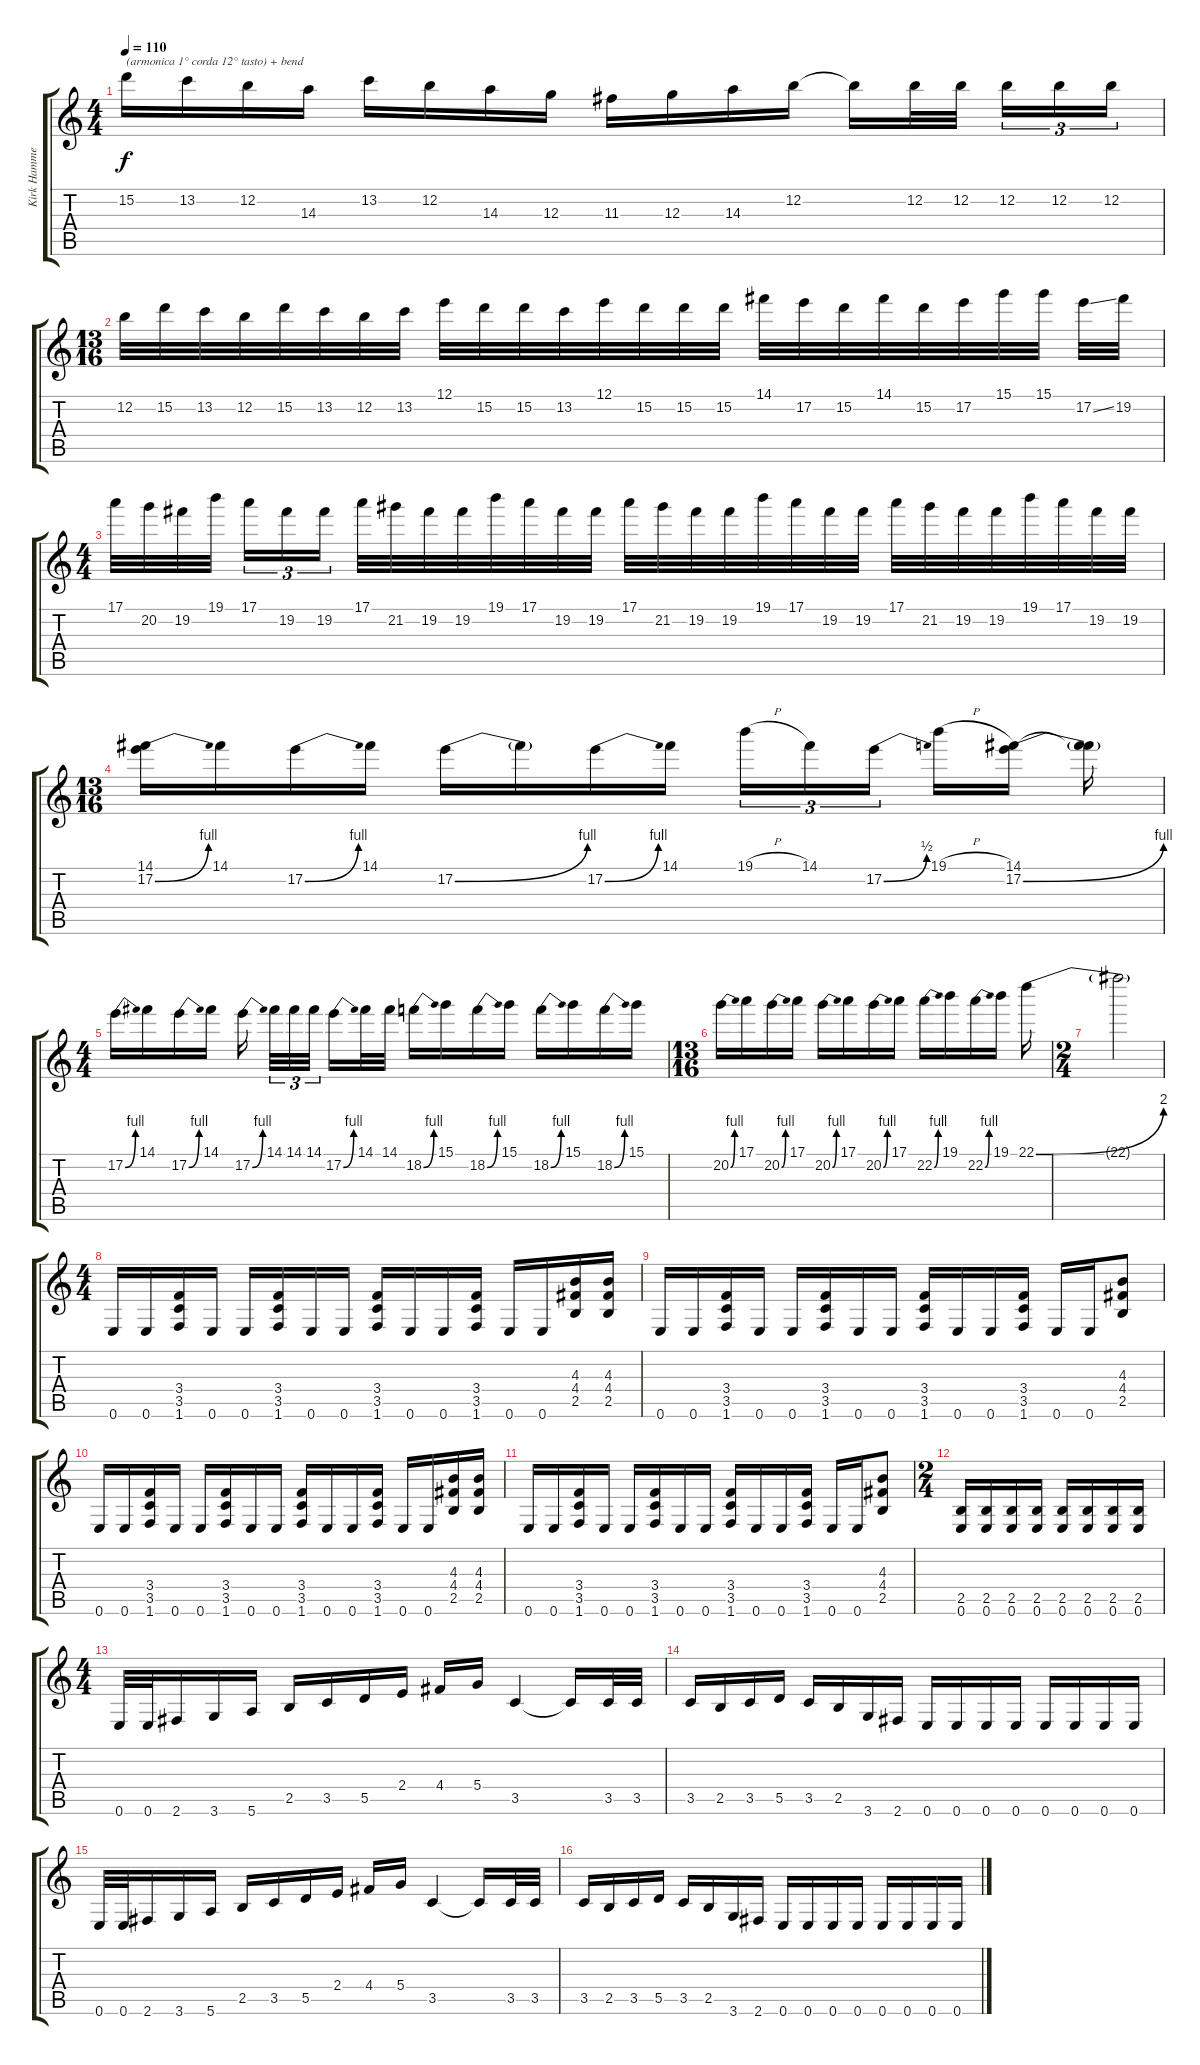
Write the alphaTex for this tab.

\track ("Kirk Hammet" "Kirk Hamme") {instrument distortionguitar}
\staff {score tabs}
\tuning (E4 B3 G3 D3 A2 E2) {hide}
\ts (4 4)
\tempo 110
\clef g2
\ks c
15.2.16{txt "(armonica 1° corda 12° tasto) + bend" dy f} 13.2.16 12.2.16 14.3.16 13.2.16 12.2.16 14.3.16 12.3.16 11.3.16 12.3.16 14.3.16 12.2.16 12.2{t}.16 12.2.32 12.2.32 12.2.16{tu (3 2)} 12.2.16{tu (3 2)} 12.2.16{tu (3 2)} |
\ts (13 16)
12.2.32 15.2.32 13.2.32 12.2.32 15.2.32 13.2.32 12.2.32 13.2.32 12.1.32 15.2.32 15.2.32 13.2.32 12.1.32 15.2.32 15.2.32 15.2.32 14.1.32 17.2.32 15.2.32 14.1.32 15.2.32 17.2.32 15.1.32 15.1.32 17.2{ss}.32 19.2.32 |
\ts (4 4)
17.1.32 20.2.32 19.2.32 19.1.32 17.1.16{tu (3 2)} 19.2.16{tu (3 2)} 19.2.16{tu (3 2)} 17.1.32 21.2.32 19.2.32 19.2.32 19.1.32 17.1.32 19.2.32 19.2.32 17.1.32 21.2.32 19.2.32 19.2.32 19.1.32 17.1.32 19.2.32 19.2.32 17.1.32 21.2.32 19.2.32 19.2.32 19.1.32 17.1.32 19.2.32 19.2.32 |
\ts (13 16)
(14.1 17.2{be (bend 0 0 60 4)}).16 14.1.16 17.2{be (bend 0 0 60 4)}.16 14.1.16 17.2{be (bend 0 0 60 4)}.16 17.2{t}.16 17.2{be (bend 0 0 60 4)}.16 14.1.16 19.1{h}.16{tu (3 2)} 14.1.16{tu (3 2)} 17.2{be (bend 0 0 60 2)}.16{tu (3 2)} 19.1{h}.16 (14.1 17.2{be (bend 0 0 60 4)}).16 (14.1{t} 17.2{t}).16 |
\ts (4 4)
17.2{be (bend 0 0 60 4)}.16 14.1.16 17.2{be (bend 0 0 60 4)}.16 14.1.16 17.2{be (bend 0 0 60 4)}.16 14.1.32{tu (3 2)} 14.1.32{tu (3 2)} 14.1.32{tu (3 2)} 17.2{be (bend 0 0 60 4)}.16 14.1.32 14.1.32 18.2{be (bend 0 0 60 4)}.16 15.1.16 18.2{be (bend 0 0 60 4)}.16 15.1.16 18.2{be (bend 0 0 60 4)}.16 15.1.16 18.2{be (bend 0 0 60 4)}.16 15.1.16 |
\ts (13 16)
20.2{be (bend 0 0 60 4)}.16 17.1.16 20.2{be (bend 0 0 60 4)}.16 17.1.16 20.2{be (bend 0 0 60 4)}.16 17.1.16 20.2{be (bend 0 0 60 4)}.16 17.1.16 22.2{be (bend 0 0 60 4)}.16 19.1.16 22.2{be (bend 0 0 60 4)}.16 19.1.16 22.1{be (bend 0 0 60 8)}.16 |
\ts (2 4)
22.1{t}.2 |
\ts (4 4)
0.6.16 0.6.16 (3.4 3.5 1.6).16 0.6.16 0.6.16 (3.4 3.5 1.6).16 0.6.16 0.6.16 (3.4 3.5 1.6).16 0.6.16 0.6.16 (3.4 3.5 1.6).16 0.6.16 0.6.16 (4.3 4.4 2.5).16 (4.3 4.4 2.5).16 |
0.6.16 0.6.16 (3.4 3.5 1.6).16 0.6.16 0.6.16 (3.4 3.5 1.6).16 0.6.16 0.6.16 (3.4 3.5 1.6).16 0.6.16 0.6.16 (3.4 3.5 1.6).16 0.6.16 0.6.16 (4.3 4.4 2.5).8 |
0.6.16 0.6.16 (3.4 3.5 1.6).16 0.6.16 0.6.16 (3.4 3.5 1.6).16 0.6.16 0.6.16 (3.4 3.5 1.6).16 0.6.16 0.6.16 (3.4 3.5 1.6).16 0.6.16 0.6.16 (4.3 4.4 2.5).16 (4.3 4.4 2.5).16 |
0.6.16 0.6.16 (3.4 3.5 1.6).16 0.6.16 0.6.16 (3.4 3.5 1.6).16 0.6.16 0.6.16 (3.4 3.5 1.6).16 0.6.16 0.6.16 (3.4 3.5 1.6).16 0.6.16 0.6.16 (4.3 4.4 2.5).8 |
\ts (2 4)
(2.5 0.6).16 (2.5 0.6).16 (2.5 0.6).16 (2.5 0.6).16 (2.5 0.6).16 (2.5 0.6).16 (2.5 0.6).16 (2.5 0.6).16 |
\ts (4 4)
0.6.32{instrument electricguitarmuted} 0.6.32 2.6.16 3.6.16 5.6.16 2.5.16 3.5.16 5.5.16 2.4.16 4.4.16 5.4.16 3.5.4{instrument distortionguitar} 3.5{t}.16 3.5.32 3.5.32 |
3.5.16{instrument distortionguitar} 2.5.16 3.5.16 5.5.16 3.5.16 2.5.16 3.6.16 2.6.16 0.6.16 0.6.16 0.6.16 0.6.16 0.6.16 0.6.16 0.6.16 0.6.16 |
0.6.32{instrument electricguitarmuted} 0.6.32 2.6.16 3.6.16 5.6.16 2.5.16 3.5.16 5.5.16 2.4.16 4.4.16 5.4.16 3.5.4{instrument distortionguitar} 3.5{t}.16 3.5.32 3.5.32 |
3.5.16 2.5.16 3.5.16 5.5.16 3.5.16 2.5.16 3.6.16 2.6.16 0.6.16 0.6.16 0.6.16 0.6.16 0.6.16 0.6.16 0.6.16 0.6.16
